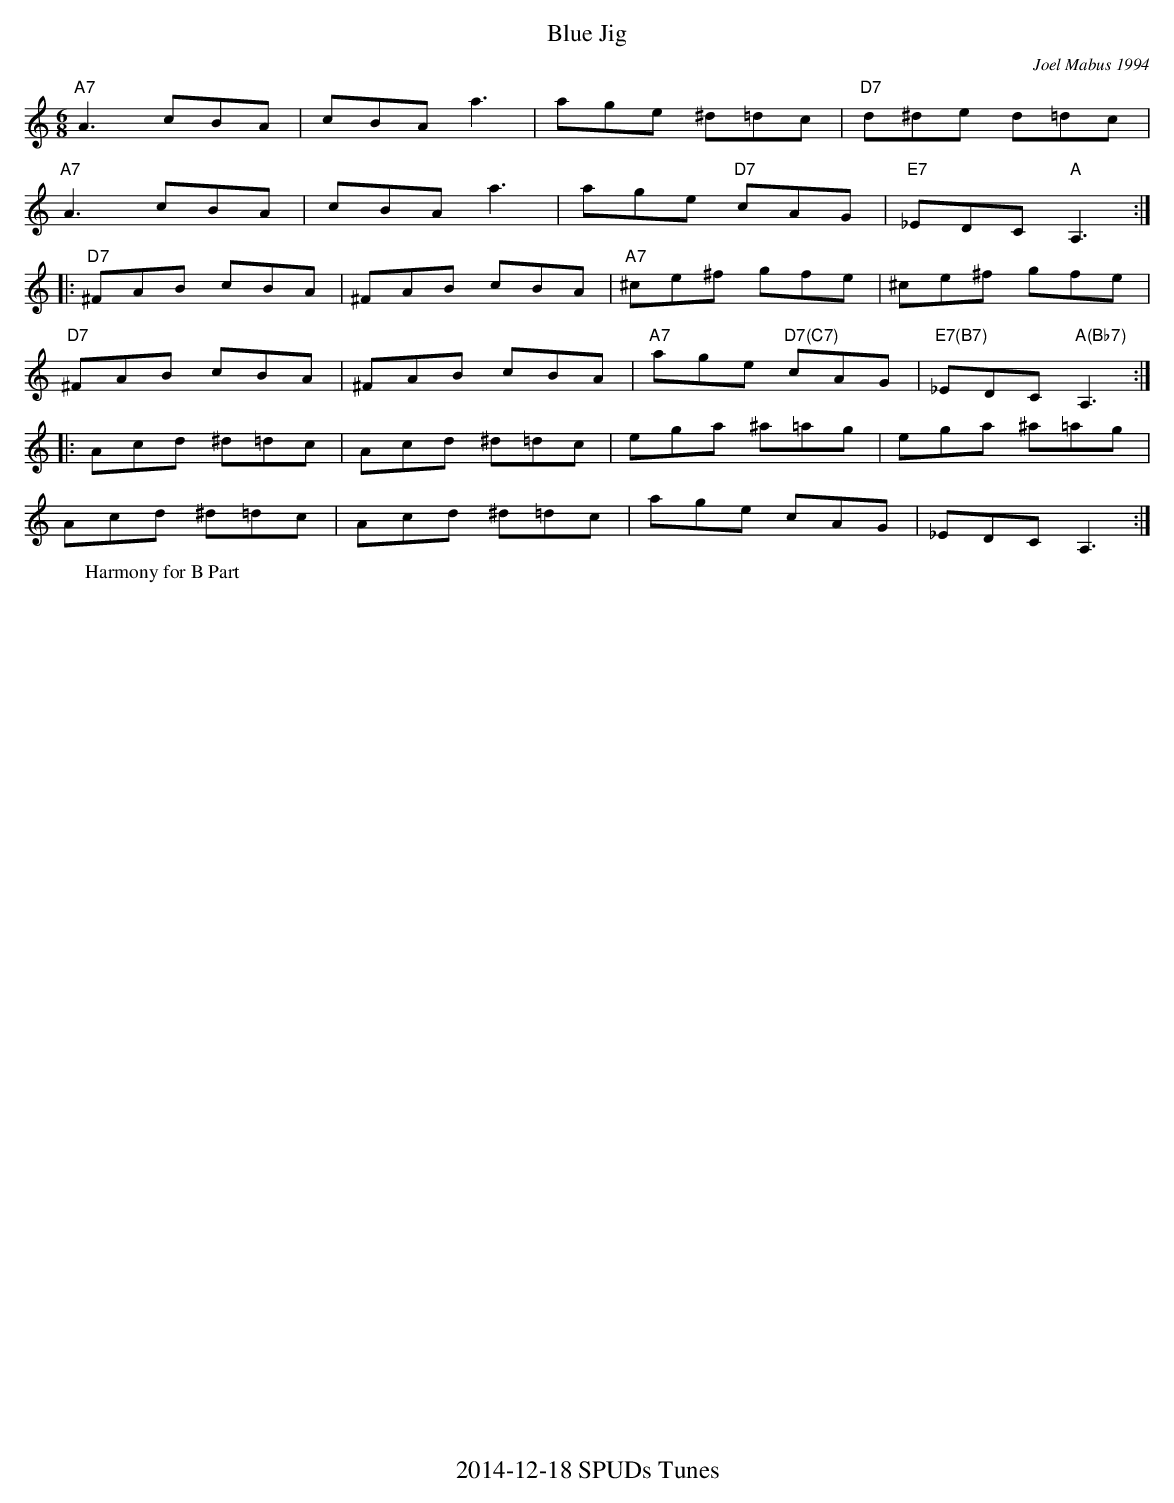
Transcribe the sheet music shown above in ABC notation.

X:1
T:Blue Jig
C:Joel Mabus 1994
M:6/8
L:1/8
K:Am
"A7"A3 cBA| cBA a3| age ^d=dc| "D7"d^de d=dc|
"A7"A3 cBA| cBA a3| age "D7"cAG| "E7"_EDC "A"A,3:|
|:"D7"^FAB cBA| ^FAB cBA| "A7"^ce^f gfe| ^ce^f gfe|
"D7"^FAB cBA| ^FAB cBA| "A7"age "D7(C7)"cAG| "E7(B7)"_EDC "A(Bb7)"A,3 :|
W:Harmony for B Part
|:Acd ^d=dc |Acd ^d=dc |ega ^a=ag |ega ^a=ag |
Acd ^d=dc |Acd ^d=dc | age cAG| _EDC A,3 :|
